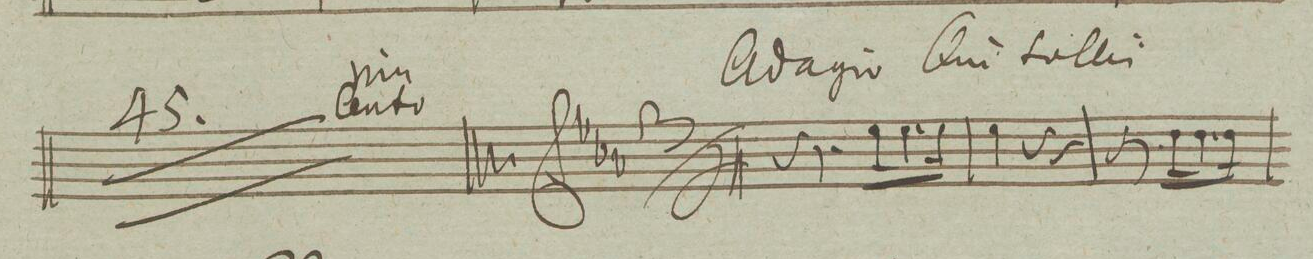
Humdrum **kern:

**kern
*I"Flauto Secondo
*clefG2
*k[b-e-a-]
*M3/4
4r
8.r
16ee-\KL
8.ee-\
16ee-\Jk
=2
4ee-\
4r
4r
=3
4r
8.r
16dd\KL
8.dd\
16dd\Jk
=4
*-
